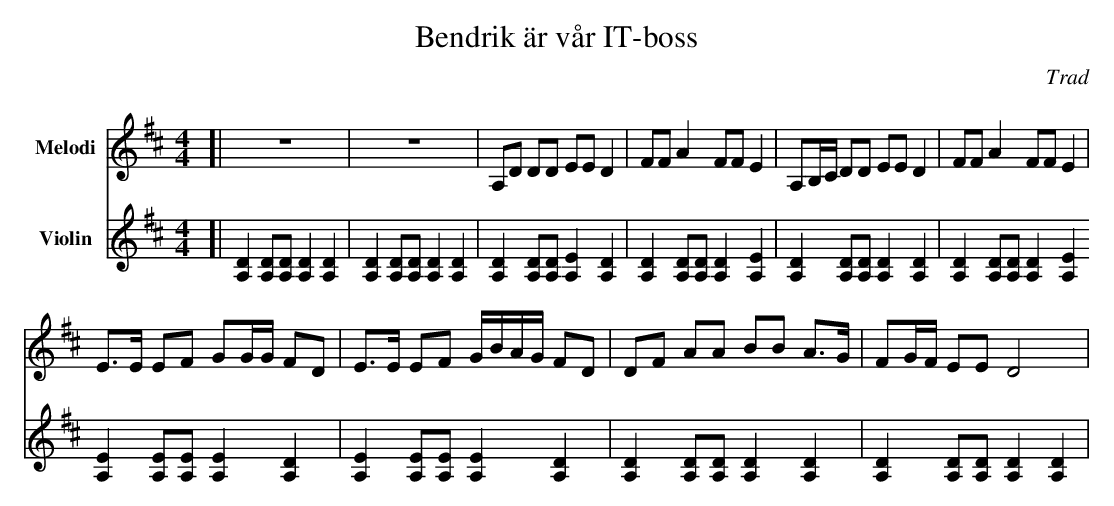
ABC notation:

X:1
T:Bendrik är vår IT-boss
O:Trad
M:4/4
L:1/8
K:D
V:V1 name=Melodi
V:V2 name=Violin
%%score V1 V2
[V:V1][|z8 | z8 | A,D DD EE D2 | FF A2 FF E2 | A,B,/C/ DD EE D2 | FF A2 FF E2 |
[V:V2][|[A,D]2 [A,D][A,D] [A,D]2 [A,D]2 |[A,D]2 [A,D][A,D] [A,D]2 [A,D]2 | [A,D]2 [A,D][A,D] [A,E]2 [A,D]2 | [A,D]2 [A,D][A,D] [A,D]2 [A,E]2 | [A,D]2 [A,D][A,D] [A,D]2 [A,D]2 | [A,D]2 [A,D][A,D] [A,D]2 [A,E]2
[V:V1]E>E EF GG/G/ FD | E>E EF G/B/A/G/ FD  |  DF AA BB A>G | FG/F/ EE D4 |
[V:V2][A,E]2 [A,E][A,E] [A,E]2 [A,D]2 | [A,E]2 [A,E][A,E] [A,E]2 [A,D]2 | [A,D]2 [A,D][A,D] [A,D]2 [A,D]2 | [A,D]2 [A,D][A,D] [A,D]2 [A,D]2 |
